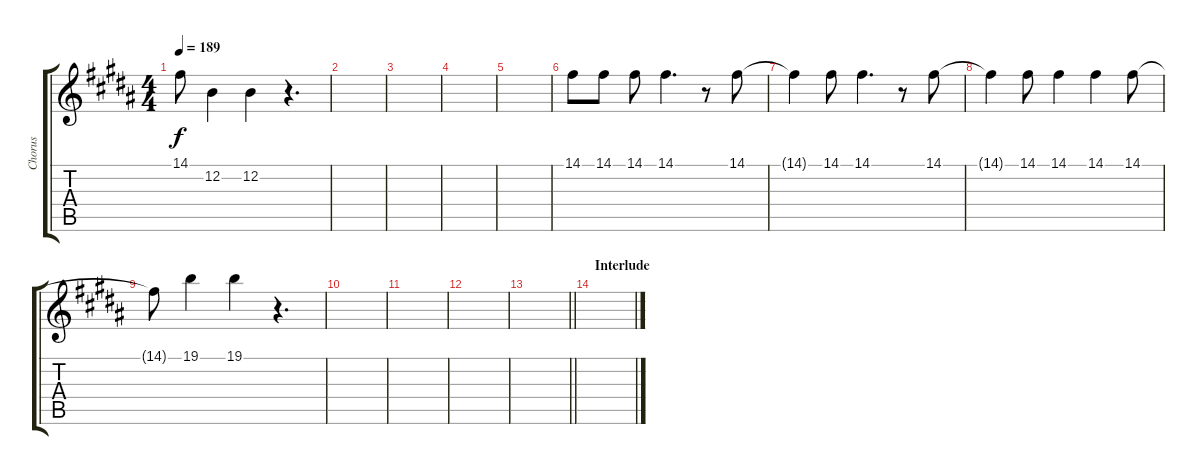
\track ("Chorus" "Chorus") {instrument oboe}
\staff {score tabs}
\tuning (E4 B3 G3 D3 A2 E2) {hide}
\ts (4 4)
\tempo 189
\clef g2
\ks b
14.1{t}.8{dy f} 12.2.4 12.2.4 r.4{d} |
|
|
|
|
14.1.8 14.1.8 14.1.8 14.1.4{d} r.8 14.1.8 |
14.1{t}.4 14.1.8 14.1.4{d} r.8 14.1.8 |
14.1{t}.4 14.1.8 14.1.4 14.1.4 14.1.8 |
14.1{t}.8 19.1.4 19.1.4 r.4{d} |
|
|
|
\barLineRight lightlight
|
\section ("" "Interlude")
